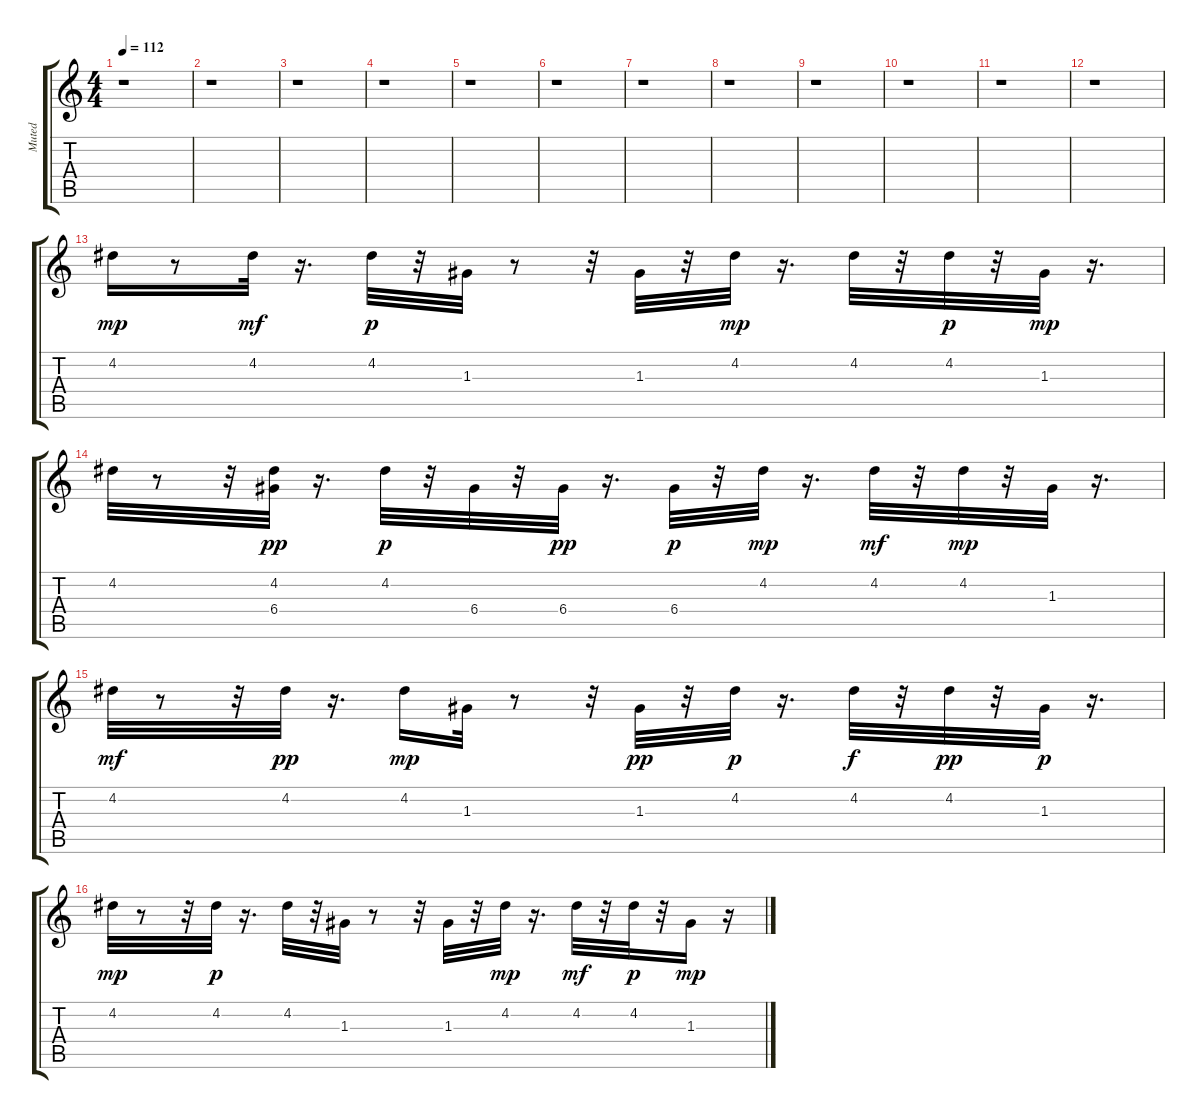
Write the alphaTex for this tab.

\track ("Muted" "Muted") {instrument electricguitarmuted}
\staff {score tabs}
\tuning (E4 B3 G3 D3 A2 E2) {hide}
\ts (4 4)
\tempo 112
\clef g2
\ks c
r.1{dy mp} |
r.1 |
r.1 |
r.1 |
r.1 |
r.1 |
r.1 |
r.1 |
r.1 |
r.1 |
r.1 |
r.1 |
4.2.16 r.8 4.2.32{dy mf} r.16{d} 4.2.32{dy p} r.32 1.3.32 r.8 r.32 1.3.32 r.32 4.2.32{dy mp} r.16{d} 4.2.32 r.32 4.2.32{dy p} r.32 1.3.32{dy mp} r.16{d} |
4.2.32 r.8 r.32 (4.2 6.4).32{dy pp} r.16{d} 4.2.32{dy p} r.32 6.4.32 r.32 6.4.32{dy pp} r.16{d} 6.4.32{dy p} r.32 4.2.32{dy mp} r.16{d} 4.2.32{dy mf} r.32 4.2.32{dy mp} r.32 1.3.32 r.16{d} |
4.2.32{dy mf} r.8 r.32 4.2.32{dy pp} r.16{d} 4.2.16{dy mp} 1.3.32 r.8 r.32 1.3.32{dy pp} r.32 4.2.32{dy p} r.16{d} 4.2.32{dy f} r.32 4.2.32{dy pp} r.32 1.3.32{dy p} r.16{d} |
4.2.32{dy mp} r.8 r.32 4.2.32{dy p} r.16{d} 4.2.32 r.32 1.3.32 r.8 r.32 1.3.32 r.32 4.2.32{dy mp} r.16{d} 4.2.32{dy mf} r.32 4.2.32{dy p} r.32 1.3.16{dy mp} r.16
